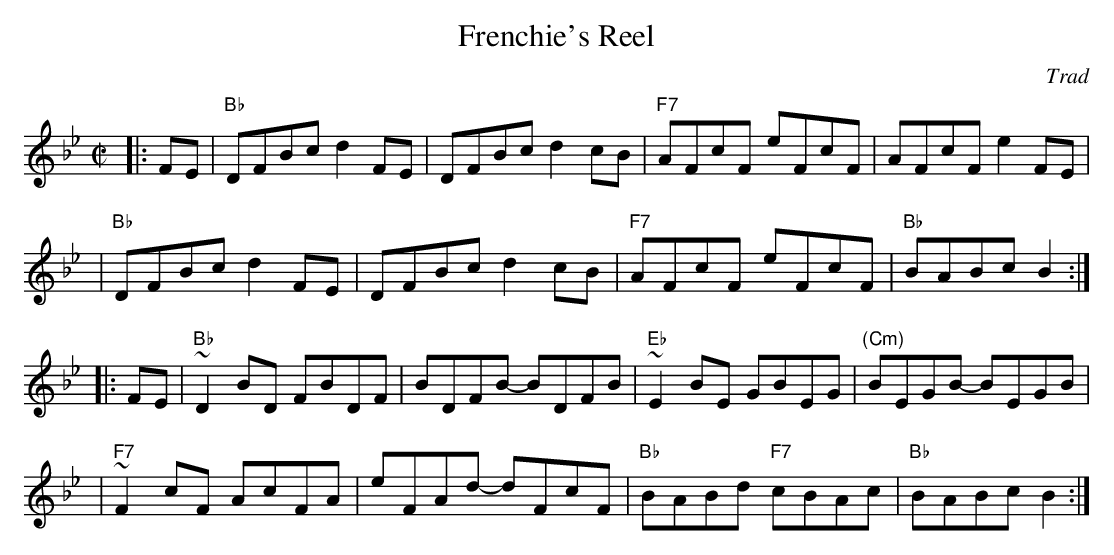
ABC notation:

X:1
T: Frenchie's Reel
O: Trad
M: C|
L: 1/8
K: Bb
|: FE \
| "Bb"DFBc d2FE | DFBc d2cB | "F7"AFcF eFcF | AFcF e2FE |
| "Bb"DFBc d2FE | DFBc d2cB | "F7"AFcF eFcF | "Bb"BABc B2 :|
|: FE \
| "Bb"~D2BD FBDF | BDFB- BDFB | "Eb"~E2BE GBEG | "(Cm)"BEGB- BEGB |
| "F7"~F2cF AcFA | eFAd- dFcF | "Bb"BABd "F7"cBAc | "Bb"BABc B2 :|
